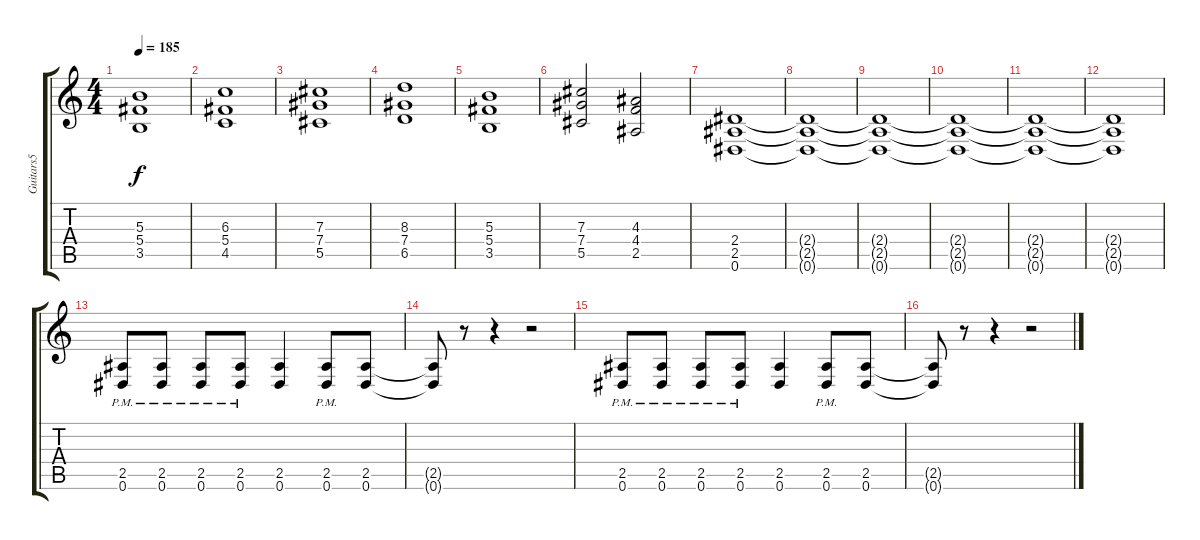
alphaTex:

\track ("Guitars5" "Guitars5") {instrument overdrivenguitar}
\staff {score tabs}
\tuning (Eb4 Bb3 Gb3 Db3 Ab2 Eb2) {hide}
\ts (4 4)
\tempo 185
\clef g2
\ks c
(5.3 5.4 3.5).1{dy f} |
(6.3 5.4 4.5).1 |
(7.3 7.4 5.5).1 |
(8.3 7.4 6.5).1 |
(5.3 5.4 3.5).1 |
(7.3 7.4 5.5).2 (4.3 4.4 2.5).2 |
\section ("" "")
(2.4 2.5 0.6).1 |
(2.4{t} 2.5{t} 0.6{t}).1 |
(2.4{t} 2.5{t} 0.6{t}).1 |
(2.4{t} 2.5{t} 0.6{t}).1 |
(2.4{t} 2.5{t} 0.6{t}).1 |
(2.4{t} 2.5{t} 0.6{t}).1 |
(2.5{pm} 0.6).8 (2.5{pm} 0.6).8 (2.5{pm} 0.6).8 (2.5{pm} 0.6).8 (2.5 0.6).4 (2.5{pm} 0.6).8 (2.5 0.6).8 |
(2.5{t} 0.6{t}).8 r.8 r.4 r.2 |
(2.5{pm} 0.6).8 (2.5{pm} 0.6).8 (2.5{pm} 0.6).8 (2.5{pm} 0.6).8 (2.5 0.6).4 (2.5{pm} 0.6).8 (2.5 0.6).8 |
(2.5{t} 0.6{t}).8 r.8 r.4 r.2
